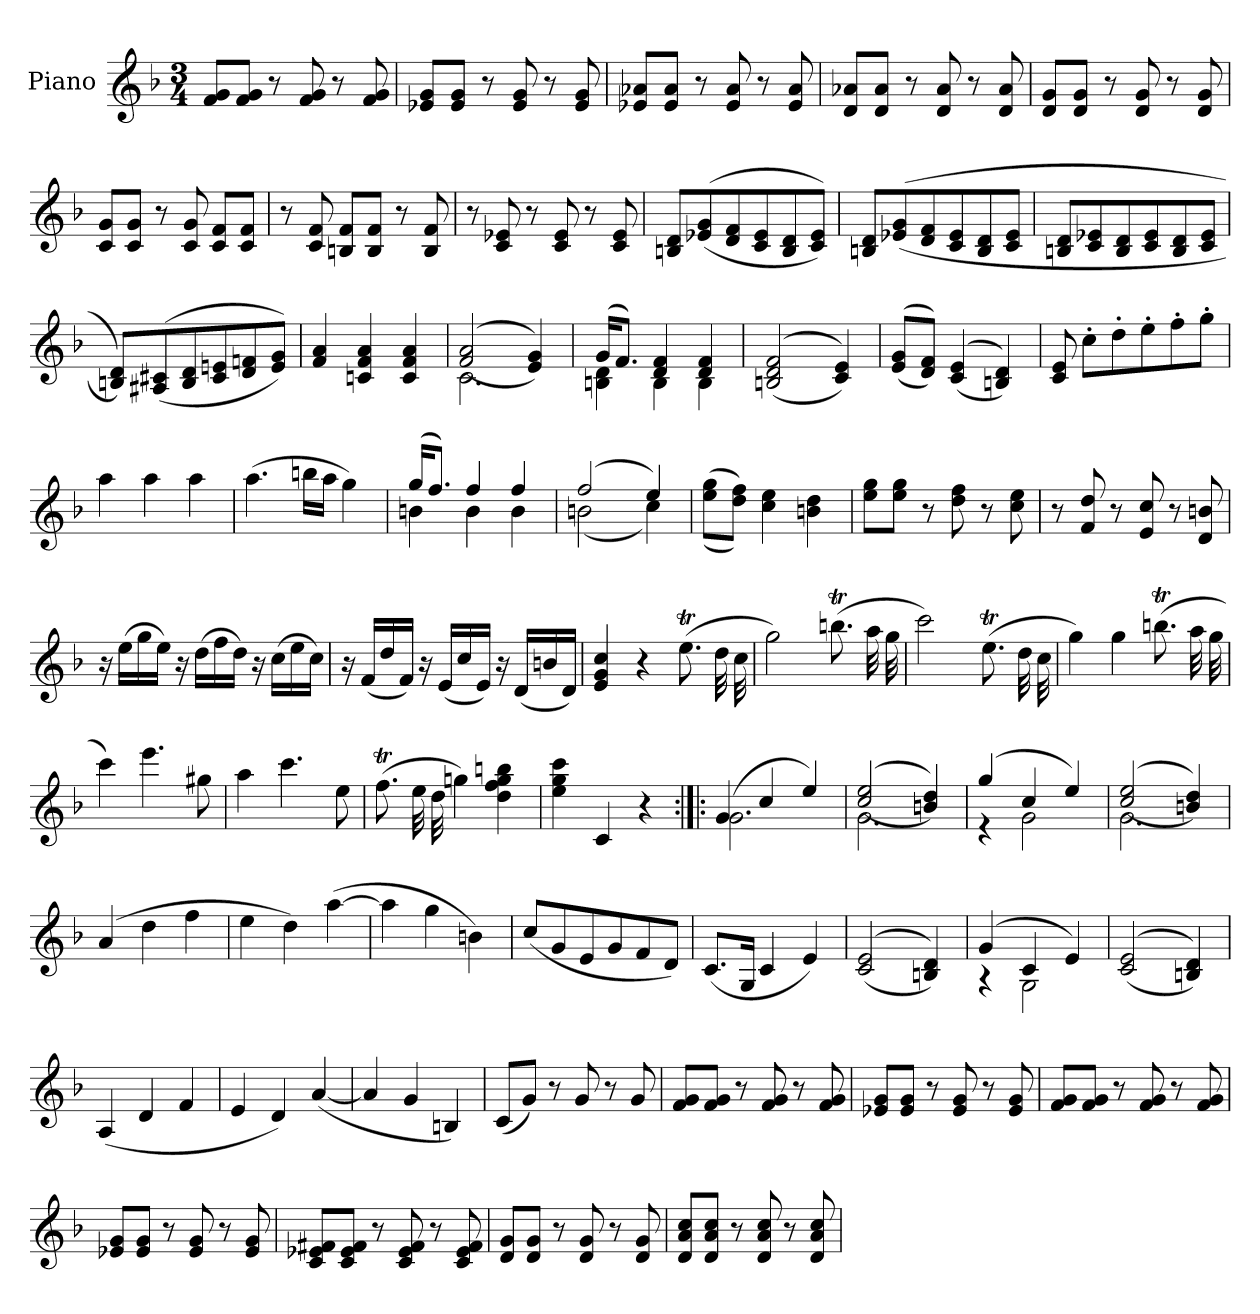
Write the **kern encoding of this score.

**kern
*part1
*staff1
*I"Piano
*I'Pno
*clefG2
*k[b-]
*F:
*M3/4
=
8f 8gL
8f 8gJ
8r
8f 8g
8r
8f 8g
=
8e-X 8gL
8e- 8gJ
8r
8e- 8g
8r
8e- 8g
=
8e-X 8a-XL
8e- 8a-J
8r
8e- 8a-
8r
8e- 8a-
=
8d 8a-XL
8d 8a-J
8r
8d 8a-
8r
8d 8a-
=
8d 8gL
8d 8gJ
8r
8d 8g
8r
8d 8g
=
8c 8gL
8c 8gJ
8r
8c 8g
8c 8fL
8c 8fJ
=
8r
8c 8f
8Bn 8fL
8B 8fJ
8r
8B 8f
=
8r
8c 8e-X
8r
8c 8e-
8r
8c 8e-
=
8Bn 8dL
(<(>8e-X 8g
8d 8f
8c 8e-
8B 8d
8c 8e-J))
=
8Bn 8dL
(<(>8e-X 8g
8d 8f
8c 8e-
8B 8d
8c 8e-J
=
8Bn 8dL
8c 8e-X
8B 8d
8c 8e-
8B 8d
8c 8e-J
=
8Bn 8dL))
(<(>8A#X 8c#X
8B 8d
8c# 8en
8d 8fn
8e 8gJ))
=
4f 4a
4cn 4f 4a
4c 4f 4a
=
*^
(<(>2f 2a	2.c
4e 4g))	.
=	=
(16gKL	4Bn 4d
8.fJ)	.
4d 4f	4B
4d 4f	4B
*v	*v
=
(<(>2Bn 2d 2f
4c 4e))
=
(<(>8e 8gL
8d 8fJ))
(<(>4c 4e
4Bn 4d))
=
8c 8e
8cc'L
8dd'
8ee'
8ff'
8gg'J
=
4aa
4aa
4aa
=
(4.aa
16bbnLL
16aaJJ
4gg)
=
*^
(16ggKL	4bn
8.ffJ)	.
4ff	4b
4ff	4b
=	=
(2ff	(2bn
4ee)	4cc)
*v	*v
=
(<(>8ee 8ggL
8dd 8ffJ))
4cc 4ee
4bn 4dd
=
8ee 8ggL
8ee 8ggJ
8r
8dd 8ff
8r
8cc 8ee
=
8r
8f 8dd
8r
8e 8cc
8r
8d 8bn
=
16r
(16eeLL
16gg
16eeJJ)
16r
(16ddLL
16ff
16ddJJ)
16r
(16ccLL
16ee
16ccJJ)
=
16r
(16fLL
16dd
16fJJ)
16r
(16eLL
16cc
16eJJ)
16r
(16dLL
16bn
16dJJ)
=
4e 4g 4cc
4r
(8.eet
32dd
32cc
=
2gg)
(8.bbnt
32aa
32gg
=
2ccc)
(8.eet
32dd
32cc
=
4gg)
4gg
(8.bbnt
32aa
32gg
=
4ccc)
4.eee
8gg#X
=
4aa
4.ccc
8ee
=
(8.ffT
32ee
32dd
4ggn)
4dd 4ff 4gg 4bbn
=
4ee 4gg 4ccc
4c
4r
=:|!|:
*^
(4g	2.g
4cc	.
4ee)	.
=	=
(<(>2cc 2ee	2.g
4bn 4dd))	.
=	=
(4gg	4r
4cc	2g
4ee)	.
=	=
(<(>2cc 2ee	2.g
4bn 4dd))	.
*v	*v
=
(4a
4dd
4ff
=
4ee
4dd)
([4aa
=
4aa]
4gg
4bn)
=
(8ccL
8g
8e
8g
8f
8dJ)
=
(8.cL
16GJk
4c
4e)
=
(<(>2c 2e
4Bn 4d))
=
*^
(4g	4r
4c	2G
4e)	.
*v	*v
=
(<(>2c 2e
4Bn 4d))
=
(4A
4d
4f
=
4e
4d)
([4a
=
4a]
4g
4Bn)
=
(8cL
8gJ)
8r
8g
8r
8g
=
8f 8gL
8f 8gJ
8r
8f 8g
8r
8f 8g
=
8e-X 8gL
8e- 8gJ
8r
8e- 8g
8r
8e- 8g
=
8f 8gL
8f 8gJ
8r
8f 8g
8r
8f 8g
=
8e-X 8gL
8e- 8gJ
8r
8e- 8g
8r
8e- 8g
=
8c 8e-X 8f#XL
8c 8e- 8f#J
8r
8c 8e- 8f#
8r
8c 8e- 8f#
=
8d 8gL
8d 8gJ
8r
8d 8g
8r
8d 8g
=
8d 8a 8ccL
8d 8a 8ccJ
8r
8d 8a 8cc
8r
8d 8a 8cc
=
*-
